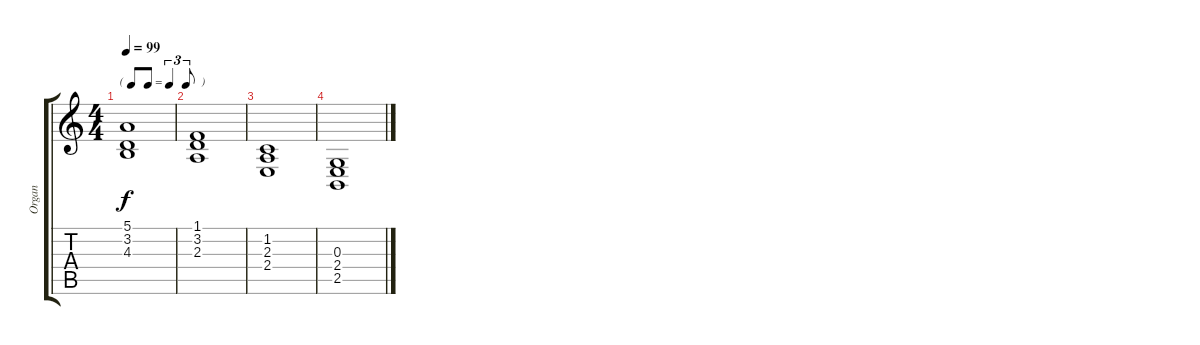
\track ("Organ" "Organ") {instrument drawbarorgan}
\staff {score tabs}
\tuning (E4 B3 G3 D3 A2 E2) {hide}
\ts (4 4)
\tf triplet8th
\tempo 99
\clef g2
\ks c
(5.1 3.2 4.3).1{dy f} |
(1.1 3.2 2.3).1 |
(1.2 2.3 2.4).1 |
(0.3 2.4 2.5).1
